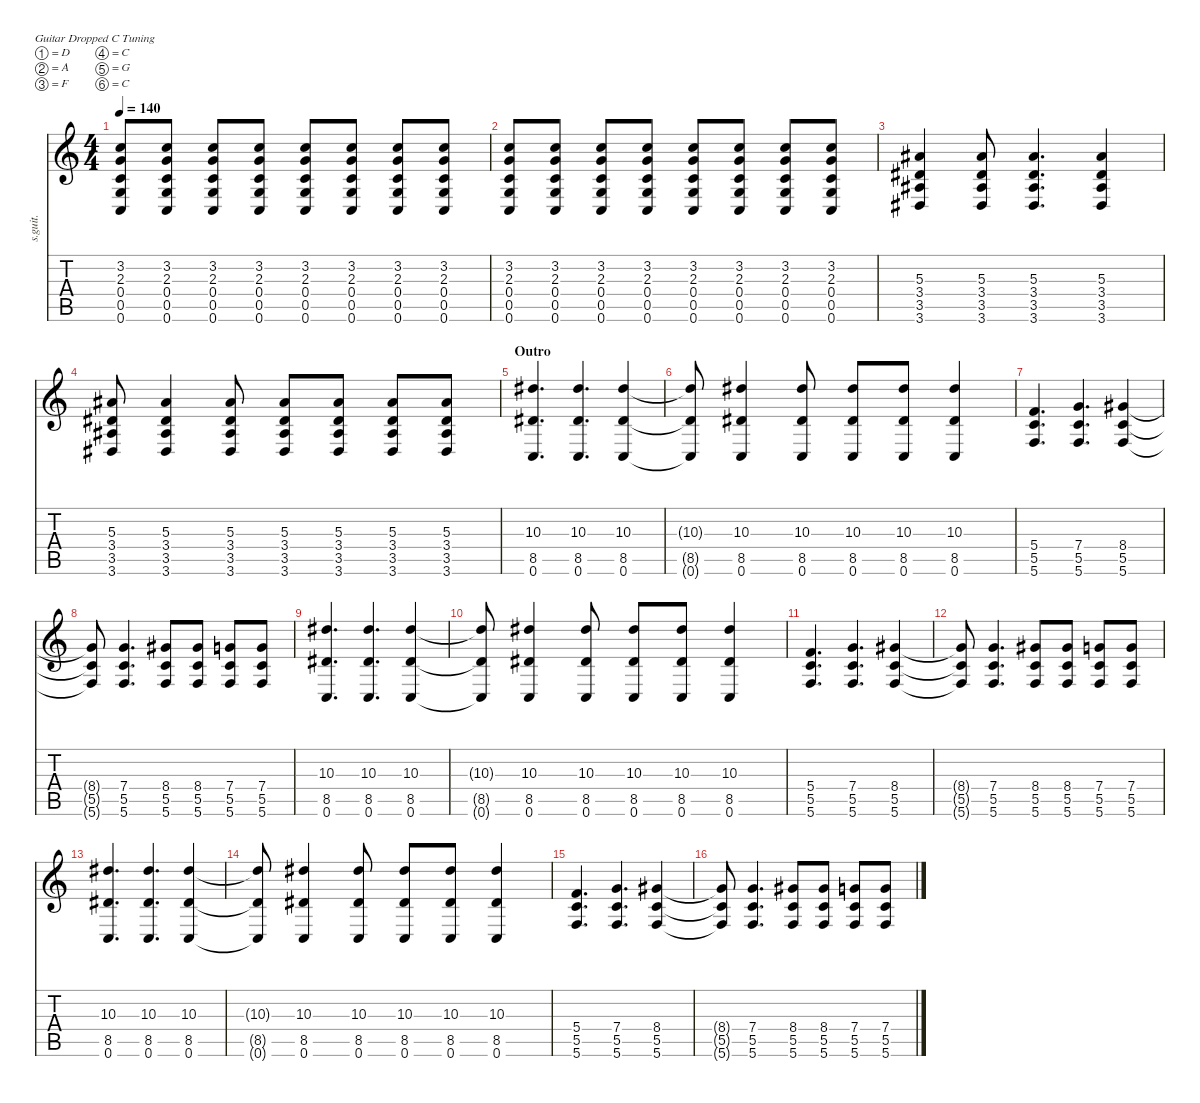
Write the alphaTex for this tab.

\defaultSystemsLayout 4
\hideDynamics
\bracketExtendMode nobrackets
\track ("Chino Moreno" "s.guit.") {instrument distortionguitar}
\staff {score tabs}
\tuning (D4 A3 F3 C3 G2 C2)
\ts (4 4)
\tempo 140
\clef g2
\ks c
(3.2 2.3 0.4 0.5 0.6).8{lyrics (0 "") lyrics (1 "") lyrics (2 "") lyrics (3 "") lyrics (4 "") dy fff} (3.2 2.3 0.4 0.5 0.6).8{lyrics (0 "") lyrics (1 "") lyrics (2 "") lyrics (3 "") lyrics (4 "")} (3.2 2.3 0.4 0.5 0.6).8{lyrics (0 "") lyrics (1 "") lyrics (2 "") lyrics (3 "") lyrics (4 "")} (3.2 2.3 0.4 0.5 0.6).8{lyrics (0 "") lyrics (1 "") lyrics (2 "") lyrics (3 "") lyrics (4 "")} (3.2 2.3 0.4 0.5 0.6).8{lyrics (0 "") lyrics (1 "") lyrics (2 "") lyrics (3 "") lyrics (4 "")} (3.2 2.3 0.4 0.5 0.6).8{lyrics (0 "") lyrics (1 "") lyrics (2 "") lyrics (3 "") lyrics (4 "")} (3.2 2.3 0.4 0.5 0.6).8{lyrics (0 "") lyrics (1 "") lyrics (2 "") lyrics (3 "") lyrics (4 "")} (3.2 2.3 0.4 0.5 0.6).8{lyrics (0 "") lyrics (1 "") lyrics (2 "") lyrics (3 "") lyrics (4 "")} |
(3.2 2.3 0.4 0.5 0.6).8{lyrics (0 "") lyrics (1 "") lyrics (2 "") lyrics (3 "") lyrics (4 "")} (3.2 2.3 0.4 0.5 0.6).8{lyrics (0 "") lyrics (1 "") lyrics (2 "") lyrics (3 "") lyrics (4 "")} (3.2 2.3 0.4 0.5 0.6).8{lyrics (0 "") lyrics (1 "") lyrics (2 "") lyrics (3 "") lyrics (4 "")} (3.2 2.3 0.4 0.5 0.6).8{lyrics (0 "") lyrics (1 "") lyrics (2 "") lyrics (3 "") lyrics (4 "")} (3.2 2.3 0.4 0.5 0.6).8{lyrics (0 "") lyrics (1 "") lyrics (2 "") lyrics (3 "") lyrics (4 "")} (3.2 2.3 0.4 0.5 0.6).8{lyrics (0 "") lyrics (1 "") lyrics (2 "") lyrics (3 "") lyrics (4 "")} (3.2 2.3 0.4 0.5 0.6).8{lyrics (0 "") lyrics (1 "") lyrics (2 "") lyrics (3 "") lyrics (4 "")} (3.2 2.3 0.4 0.5 0.6).8{lyrics (0 "") lyrics (1 "") lyrics (2 "") lyrics (3 "") lyrics (4 "")} |
(5.3{acc #} 3.4{acc #} 3.5{acc #} 3.6{acc #}).4{lyrics (0 "") lyrics (1 "") lyrics (2 "") lyrics (3 "") lyrics (4 "")} (5.3{acc #} 3.4{acc #} 3.5{acc #} 3.6{acc #}).8{lyrics (0 "") lyrics (1 "") lyrics (2 "") lyrics (3 "") lyrics (4 "")} (5.3{acc #} 3.4{acc #} 3.5{acc #} 3.6{acc #}).4{d lyrics (0 "") lyrics (1 "") lyrics (2 "") lyrics (3 "") lyrics (4 "")} (5.3{acc #} 3.4{acc #} 3.5{acc #} 3.6{acc #}).4{lyrics (0 "") lyrics (1 "") lyrics (2 "") lyrics (3 "") lyrics (4 "")} |
(5.3{acc #} 3.4{acc #} 3.5{acc #} 3.6{acc #}).8{lyrics (0 "") lyrics (1 "") lyrics (2 "") lyrics (3 "") lyrics (4 "")} (5.3{acc #} 3.4{acc #} 3.5{acc #} 3.6{acc #}).4{lyrics (0 "") lyrics (1 "") lyrics (2 "") lyrics (3 "") lyrics (4 "")} (5.3{acc #} 3.4{acc #} 3.5{acc #} 3.6{acc #}).8{lyrics (0 "") lyrics (1 "") lyrics (2 "") lyrics (3 "") lyrics (4 "")} (5.3{acc #} 3.4{acc #} 3.5{acc #} 3.6{acc #}).8{lyrics (0 "") lyrics (1 "") lyrics (2 "") lyrics (3 "") lyrics (4 "")} (5.3{acc #} 3.4{acc #} 3.5{acc #} 3.6{acc #}).8{lyrics (0 "") lyrics (1 "") lyrics (2 "") lyrics (3 "") lyrics (4 "")} (5.3{acc #} 3.4{acc #} 3.5{acc #} 3.6{acc #}).8{lyrics (0 "") lyrics (1 "") lyrics (2 "") lyrics (3 "") lyrics (4 "")} (5.3{acc #} 3.4{acc #} 3.5{acc #} 3.6{acc #}).8{lyrics (0 "") lyrics (1 "") lyrics (2 "") lyrics (3 "") lyrics (4 "")} |
\section ("" "Outro")
(10.3{acc #} 8.5{acc #} 0.6).4{d lyrics (0 "") lyrics (1 "") lyrics (2 "") lyrics (3 "") lyrics (4 "")} (10.3{acc #} 8.5{acc #} 0.6).4{d lyrics (0 "") lyrics (1 "") lyrics (2 "") lyrics (3 "") lyrics (4 "")} (10.3{acc #} 8.5{acc #} 0.6).4{lyrics (0 "") lyrics (1 "") lyrics (2 "") lyrics (3 "") lyrics (4 "")} |
(10.3{t acc #} 8.5{t acc #} 0.6{t}).8{lyrics (0 "") lyrics (1 "") lyrics (2 "") lyrics (3 "") lyrics (4 "")} (10.3{acc #} 8.5{acc #} 0.6).4{lyrics (0 "") lyrics (1 "") lyrics (2 "") lyrics (3 "") lyrics (4 "")} (10.3{acc #} 8.5{acc #} 0.6).8{lyrics (0 "") lyrics (1 "") lyrics (2 "") lyrics (3 "") lyrics (4 "")} (10.3{acc #} 8.5{acc #} 0.6).8{lyrics (0 "") lyrics (1 "") lyrics (2 "") lyrics (3 "") lyrics (4 "")} (10.3{acc #} 8.5{acc #} 0.6).8{lyrics (0 "") lyrics (1 "") lyrics (2 "") lyrics (3 "") lyrics (4 "")} (10.3{acc #} 8.5{acc #} 0.6).4{lyrics (0 "") lyrics (1 "") lyrics (2 "") lyrics (3 "") lyrics (4 "")} |
(5.4 5.5 5.6).4{d lyrics (0 "") lyrics (1 "") lyrics (2 "") lyrics (3 "") lyrics (4 "")} (7.4 5.5 5.6).4{d lyrics (0 "") lyrics (1 "") lyrics (2 "") lyrics (3 "") lyrics (4 "")} (8.4{acc #} 5.5 5.6).4{lyrics (0 "") lyrics (1 "") lyrics (2 "") lyrics (3 "") lyrics (4 "")} |
(8.4{t acc #} 5.5{t} 5.6{t}).8{lyrics (0 "") lyrics (1 "") lyrics (2 "") lyrics (3 "") lyrics (4 "")} (7.4 5.5 5.6).4{d lyrics (0 "") lyrics (1 "") lyrics (2 "") lyrics (3 "") lyrics (4 "")} (8.4{acc #} 5.5 5.6).8{lyrics (0 "") lyrics (1 "") lyrics (2 "") lyrics (3 "") lyrics (4 "")} (8.4{acc #} 5.5 5.6).8{lyrics (0 "") lyrics (1 "") lyrics (2 "") lyrics (3 "") lyrics (4 "")} (7.4 5.5 5.6).8{lyrics (0 "") lyrics (1 "") lyrics (2 "") lyrics (3 "") lyrics (4 "")} (7.4 5.5 5.6).8{lyrics (0 "") lyrics (1 "") lyrics (2 "") lyrics (3 "") lyrics (4 "")} |
(10.3{acc #} 8.5{acc #} 0.6).4{d lyrics (0 "") lyrics (1 "") lyrics (2 "") lyrics (3 "") lyrics (4 "")} (10.3{acc #} 8.5{acc #} 0.6).4{d lyrics (0 "") lyrics (1 "") lyrics (2 "") lyrics (3 "") lyrics (4 "")} (10.3{acc #} 8.5{acc #} 0.6).4{lyrics (0 "") lyrics (1 "") lyrics (2 "") lyrics (3 "") lyrics (4 "")} |
(10.3{t acc #} 8.5{t acc #} 0.6{t}).8{lyrics (0 "") lyrics (1 "") lyrics (2 "") lyrics (3 "") lyrics (4 "")} (10.3{acc #} 8.5{acc #} 0.6).4{lyrics (0 "") lyrics (1 "") lyrics (2 "") lyrics (3 "") lyrics (4 "")} (10.3{acc #} 8.5{acc #} 0.6).8{lyrics (0 "") lyrics (1 "") lyrics (2 "") lyrics (3 "") lyrics (4 "")} (10.3{acc #} 8.5{acc #} 0.6).8{lyrics (0 "") lyrics (1 "") lyrics (2 "") lyrics (3 "") lyrics (4 "")} (10.3{acc #} 8.5{acc #} 0.6).8{lyrics (0 "") lyrics (1 "") lyrics (2 "") lyrics (3 "") lyrics (4 "")} (10.3{acc #} 8.5{acc #} 0.6).4{lyrics (0 "") lyrics (1 "") lyrics (2 "") lyrics (3 "") lyrics (4 "")} |
(5.4 5.5 5.6).4{d lyrics (0 "") lyrics (1 "") lyrics (2 "") lyrics (3 "") lyrics (4 "")} (7.4 5.5 5.6).4{d lyrics (0 "") lyrics (1 "") lyrics (2 "") lyrics (3 "") lyrics (4 "")} (8.4{acc #} 5.5 5.6).4{lyrics (0 "") lyrics (1 "") lyrics (2 "") lyrics (3 "") lyrics (4 "")} |
(8.4{t acc #} 5.5{t} 5.6{t}).8{lyrics (0 "") lyrics (1 "") lyrics (2 "") lyrics (3 "") lyrics (4 "")} (7.4 5.5 5.6).4{d lyrics (0 "") lyrics (1 "") lyrics (2 "") lyrics (3 "") lyrics (4 "")} (8.4{acc #} 5.5 5.6).8{lyrics (0 "") lyrics (1 "") lyrics (2 "") lyrics (3 "") lyrics (4 "")} (8.4{acc #} 5.5 5.6).8{lyrics (0 "") lyrics (1 "") lyrics (2 "") lyrics (3 "") lyrics (4 "")} (7.4 5.5 5.6).8{lyrics (0 "") lyrics (1 "") lyrics (2 "") lyrics (3 "") lyrics (4 "")} (7.4 5.5 5.6).8{lyrics (0 "") lyrics (1 "") lyrics (2 "") lyrics (3 "") lyrics (4 "")} |
(10.3{acc #} 8.5{acc #} 0.6).4{d lyrics (0 "") lyrics (1 "") lyrics (2 "") lyrics (3 "") lyrics (4 "")} (10.3{acc #} 8.5{acc #} 0.6).4{d lyrics (0 "") lyrics (1 "") lyrics (2 "") lyrics (3 "") lyrics (4 "")} (10.3{acc #} 8.5{acc #} 0.6).4{lyrics (0 "") lyrics (1 "") lyrics (2 "") lyrics (3 "") lyrics (4 "")} |
(10.3{t acc #} 8.5{t acc #} 0.6{t}).8{lyrics (0 "") lyrics (1 "") lyrics (2 "") lyrics (3 "") lyrics (4 "")} (10.3{acc #} 8.5{acc #} 0.6).4{lyrics (0 "") lyrics (1 "") lyrics (2 "") lyrics (3 "") lyrics (4 "")} (10.3{acc #} 8.5{acc #} 0.6).8{lyrics (0 "") lyrics (1 "") lyrics (2 "") lyrics (3 "") lyrics (4 "")} (10.3{acc #} 8.5{acc #} 0.6).8{lyrics (0 "") lyrics (1 "") lyrics (2 "") lyrics (3 "") lyrics (4 "")} (10.3{acc #} 8.5{acc #} 0.6).8{lyrics (0 "") lyrics (1 "") lyrics (2 "") lyrics (3 "") lyrics (4 "")} (10.3{acc #} 8.5{acc #} 0.6).4{lyrics (0 "") lyrics (1 "") lyrics (2 "") lyrics (3 "") lyrics (4 "")} |
(5.4 5.5 5.6).4{d lyrics (0 "") lyrics (1 "") lyrics (2 "") lyrics (3 "") lyrics (4 "")} (7.4 5.5 5.6).4{d lyrics (0 "") lyrics (1 "") lyrics (2 "") lyrics (3 "") lyrics (4 "")} (8.4{acc #} 5.5 5.6).4{lyrics (0 "") lyrics (1 "") lyrics (2 "") lyrics (3 "") lyrics (4 "")} |
(8.4{t acc #} 5.5{t} 5.6{t}).8{lyrics (0 "") lyrics (1 "") lyrics (2 "") lyrics (3 "") lyrics (4 "")} (7.4 5.5 5.6).4{d lyrics (0 "") lyrics (1 "") lyrics (2 "") lyrics (3 "") lyrics (4 "")} (8.4{acc #} 5.5 5.6).8{lyrics (0 "") lyrics (1 "") lyrics (2 "") lyrics (3 "") lyrics (4 "")} (8.4{acc #} 5.5 5.6).8{lyrics (0 "") lyrics (1 "") lyrics (2 "") lyrics (3 "") lyrics (4 "")} (7.4 5.5 5.6).8{lyrics (0 "") lyrics (1 "") lyrics (2 "") lyrics (3 "") lyrics (4 "")} (7.4 5.5 5.6).8{lyrics (0 "") lyrics (1 "") lyrics (2 "") lyrics (3 "") lyrics (4 "")}
